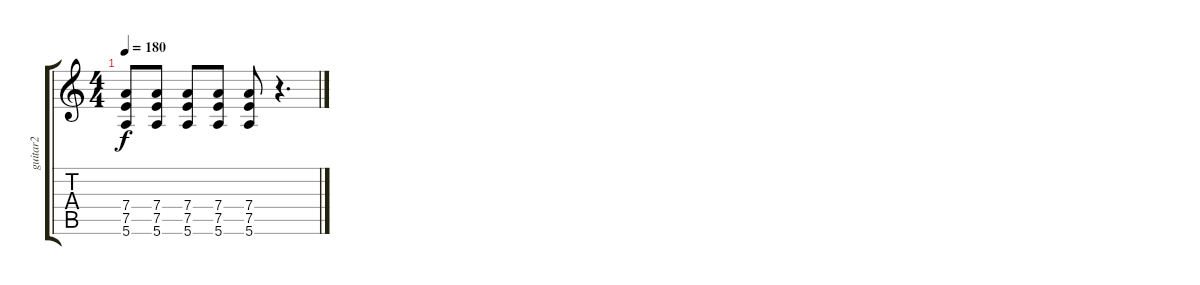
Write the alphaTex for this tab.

\track ("guitar2" "guitar2") {instrument distortionguitar}
\staff {score tabs}
\tuning (E4 B3 G3 D3 A2 E2) {hide}
\ts (4 4)
\tempo 180
\clef g2
\ks c
(7.4 7.5 5.6).8{dy f} (7.4 7.5 5.6).8 (7.4 7.5 5.6).8 (7.4 7.5 5.6).8 (7.4 7.5 5.6).8 r.4{d}
